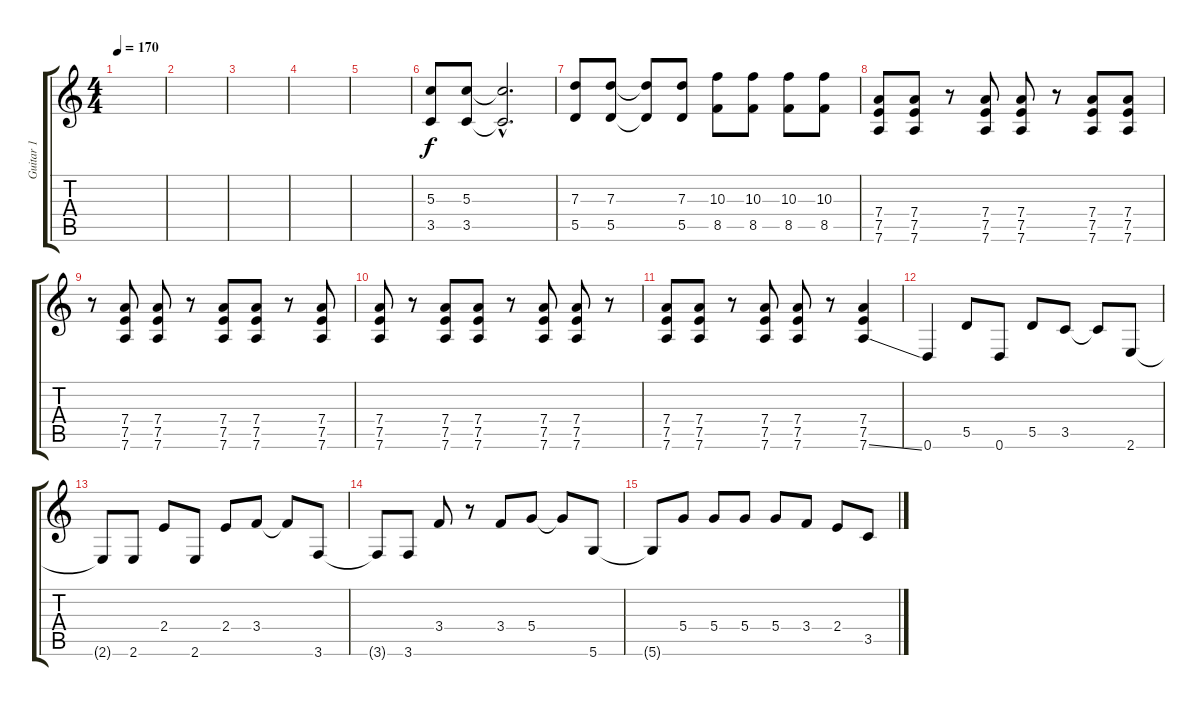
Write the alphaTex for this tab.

\track ("Guitar 1" "Guitar 1") {instrument overdrivenguitar}
\staff {score tabs}
\tuning (E4 B3 G3 D3 A2 D2) {hide}
\ts (4 4)
\tempo 170
\clef g2
\ks c
|
|
|
|
|
(5.3 3.5).8 (5.3 3.5).8 (5.3{hac t} 3.5{hac t}).2{d} |
(7.3 5.5).8 (7.3 5.5).8 (7.3{t} 5.5{t}).8 (7.3 5.5).8 (10.3 8.5).8 (10.3 8.5).8 (10.3 8.5).8 (10.3 8.5).8 |
(7.4 7.5 7.6).8 (7.4 7.5 7.6).8 r.8 (7.4 7.5 7.6).8 (7.4 7.5 7.6).8 r.8 (7.4 7.5 7.6).8 (7.4 7.5 7.6).8 |
r.8 (7.4 7.5 7.6).8 (7.4 7.5 7.6).8 r.8 (7.4 7.5 7.6).8 (7.4 7.5 7.6).8 r.8 (7.4 7.5 7.6).8 |
(7.4 7.5 7.6).8 r.8 (7.4 7.5 7.6).8 (7.4 7.5 7.6).8 r.8 (7.4 7.5 7.6).8 (7.4 7.5 7.6).8 r.8 |
(7.4 7.5 7.6).8 (7.4 7.5 7.6).8 r.8 (7.4 7.5 7.6).8 (7.4 7.5 7.6).8 r.8 (7.4 7.5 7.6{ss}).4 |
0.6.4 5.5.8 0.6.8 5.5.8 3.5.8 3.5{t}.8 2.6.8 |
2.6{t}.8 2.6.8 2.4.8 2.6.8 2.4.8 3.4.8 3.4{t}.8 3.6.8 |
3.6{t}.8 3.6.8 3.4.8 r.8 3.4.8 5.4.8 5.4{t}.8 5.6.8 |
5.6{t}.8 5.4.8 5.4.8 5.4.8 5.4.8 3.4.8 2.4.8 3.5.8
